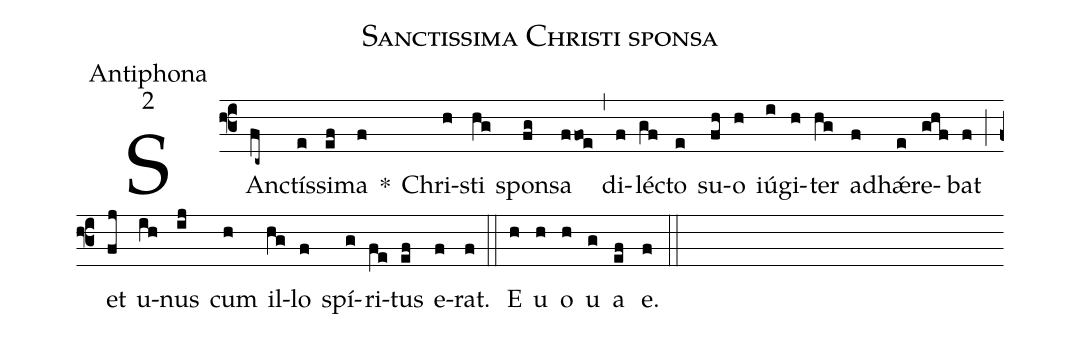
name:Sanctissima Christi sponsa;
office-part:Antiphona;
mode:2;
%%
(f3) SAnc(fc~)tís(e)si(ef)ma(f) *() Chri(h)sti(hg) spon(fg)sa(ffoe) (,) di(f)léc(gf)to(e) su(fh)o(h) iú(i)gi(h)ter(hg) ad(f)hǽ(e)re(ghf)bat(f) (;) et(fj) u(ih)nus(ij) cum(h) il(hg)lo(f) spí(g)ri(fe)tus(ef) e(f)rat.(f) (::)
E(h) u(h) o(h) u(g) a (ef) e.(f) (::)
